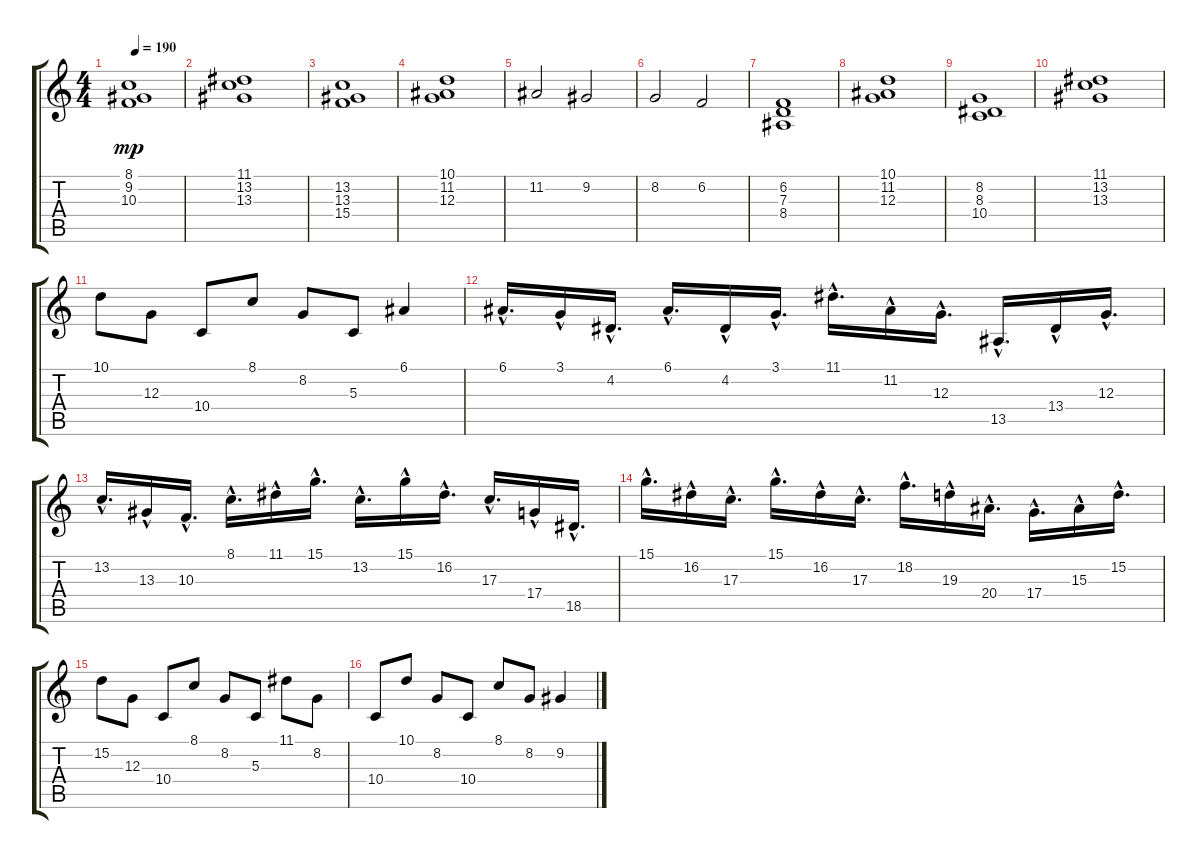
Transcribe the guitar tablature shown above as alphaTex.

\track "" {instrument glockenspiel}
\staff {score tabs}
\tuning (E4 B3 G3 D3 A2 E2) {hide}
\ts (4 4)
\tempo 190
\clef g2
\ks c
(8.1 9.2 10.3).1{dy mp} |
(11.1 13.2 13.3).1 |
(13.2 13.3 15.4).1 |
(10.1 11.2 12.3).1 |
11.2.2 9.2.2 |
8.2.2 6.2.2 |
(6.2 7.3 8.4).1 |
(10.1 11.2 12.3).1 |
(8.2 8.3 10.4).1 |
(11.1 13.2 13.3).1 |
10.1.8 12.3.8 10.4.8 8.1.8 8.2.8 5.3.8 6.1.4 |
6.1{hac}.16{d} 3.1{hac}.16 4.2{hac}.16{d} 6.1{hac}.16{d} 4.2{hac}.16 3.1{hac}.16{d} 11.1{hac}.16{d} 11.2{hac}.16 12.3{hac}.16{d} 13.5{hac}.16{d} 13.4{hac}.16 12.3{hac}.16{d} |
13.2{hac}.16{d} 13.3{hac}.16 10.3{hac}.16{d} 8.1{hac}.16{d} 11.1{hac}.16 15.1{hac}.16{d} 13.2{hac}.16{d} 15.1{hac}.16 16.2{hac}.16{d} 17.3{hac}.16{d} 17.4{hac}.16 18.5{hac}.16{d} |
15.1{hac}.16{d} 16.2{hac}.16 17.3{hac}.16{d} 15.1{hac}.16{d} 16.2{hac}.16 17.3{hac}.16{d} 18.2{hac}.16{d} 19.3{hac}.16 20.4{hac}.16{d} 17.4{hac}.16{d} 15.3{hac}.16 15.2{hac}.16{d} |
15.2.8 12.3.8 10.4.8 8.1.8 8.2.8 5.3.8 11.1.8 8.2.8 |
10.4.8 10.1.8 8.2.8 10.4.8 8.1.8 8.2.8 9.2.4
